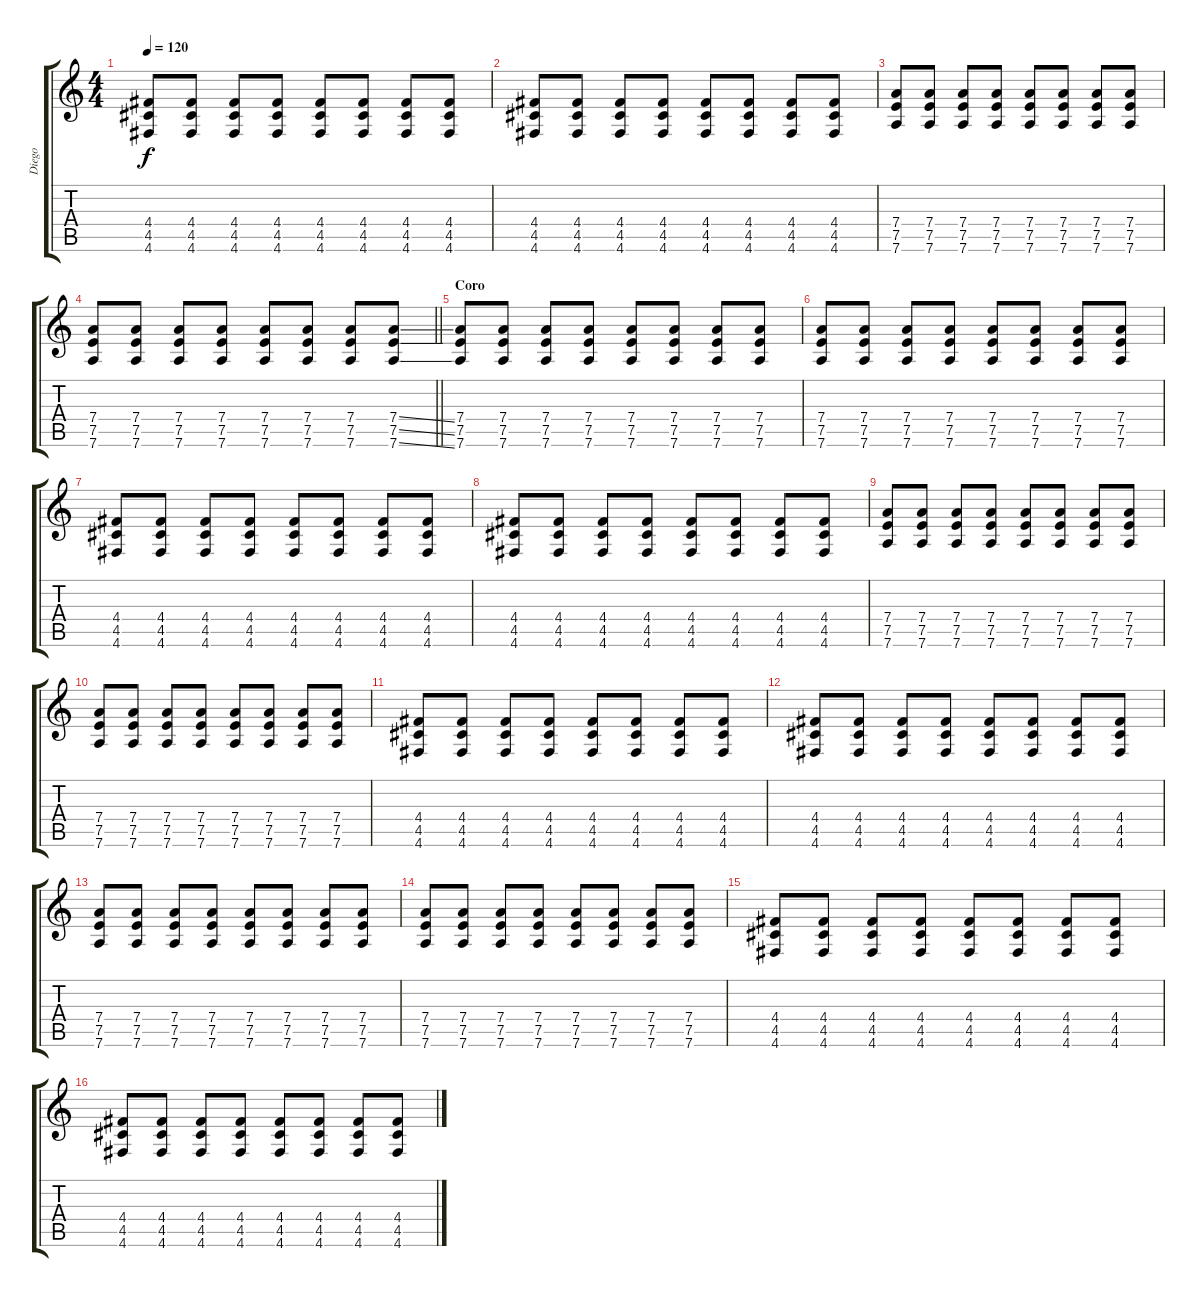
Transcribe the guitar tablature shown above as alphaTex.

\track ("Diego" "Diego") {instrument acousticguitarsteel}
\staff {score tabs}
\tuning (E4 B3 G3 D3 A2 D2) {hide}
\ts (4 4)
\tempo 120
\clef g2
\ks c
(4.4 4.5 4.6).8{dy f} (4.4 4.5 4.6).8 (4.4 4.5 4.6).8 (4.4 4.5 4.6).8 (4.4 4.5 4.6).8 (4.4 4.5 4.6).8 (4.4 4.5 4.6).8 (4.4 4.5 4.6).8 |
(4.4 4.5 4.6).8 (4.4 4.5 4.6).8 (4.4 4.5 4.6).8 (4.4 4.5 4.6).8 (4.4 4.5 4.6).8 (4.4 4.5 4.6).8 (4.4 4.5 4.6).8 (4.4 4.5 4.6).8 |
(7.4 7.5 7.6).8 (7.4 7.5 7.6).8 (7.4 7.5 7.6).8 (7.4 7.5 7.6).8 (7.4 7.5 7.6).8 (7.4 7.5 7.6).8 (7.4 7.5 7.6).8 (7.4 7.5 7.6).8 |
\barLineRight lightlight
(7.4 7.5 7.6).8 (7.4 7.5 7.6).8 (7.4 7.5 7.6).8 (7.4 7.5 7.6).8 (7.4 7.5 7.6).8 (7.4 7.5 7.6).8 (7.4 7.5 7.6).8 (7.4{ss} 7.5{ss} 7.6{ss}).8 |
\section ("" "Coro")
(7.4 7.5 7.6).8{instrument distortionguitar} (7.4 7.5 7.6).8 (7.4 7.5 7.6).8 (7.4 7.5 7.6).8 (7.4 7.5 7.6).8 (7.4 7.5 7.6).8 (7.4 7.5 7.6).8 (7.4 7.5 7.6).8 |
(7.4 7.5 7.6).8 (7.4 7.5 7.6).8 (7.4 7.5 7.6).8 (7.4 7.5 7.6).8 (7.4 7.5 7.6).8 (7.4 7.5 7.6).8 (7.4 7.5 7.6).8 (7.4 7.5 7.6).8 |
(4.4 4.5 4.6).8 (4.4 4.5 4.6).8 (4.4 4.5 4.6).8 (4.4 4.5 4.6).8 (4.4 4.5 4.6).8 (4.4 4.5 4.6).8 (4.4 4.5 4.6).8 (4.4 4.5 4.6).8 |
(4.4 4.5 4.6).8 (4.4 4.5 4.6).8 (4.4 4.5 4.6).8 (4.4 4.5 4.6).8 (4.4 4.5 4.6).8 (4.4 4.5 4.6).8 (4.4 4.5 4.6).8 (4.4 4.5 4.6).8 |
(7.4 7.5 7.6).8{instrument distortionguitar} (7.4 7.5 7.6).8 (7.4 7.5 7.6).8 (7.4 7.5 7.6).8 (7.4 7.5 7.6).8 (7.4 7.5 7.6).8 (7.4 7.5 7.6).8 (7.4 7.5 7.6).8 |
(7.4 7.5 7.6).8 (7.4 7.5 7.6).8 (7.4 7.5 7.6).8 (7.4 7.5 7.6).8 (7.4 7.5 7.6).8 (7.4 7.5 7.6).8 (7.4 7.5 7.6).8 (7.4 7.5 7.6).8 |
(4.4 4.5 4.6).8 (4.4 4.5 4.6).8 (4.4 4.5 4.6).8 (4.4 4.5 4.6).8 (4.4 4.5 4.6).8 (4.4 4.5 4.6).8 (4.4 4.5 4.6).8 (4.4 4.5 4.6).8 |
(4.4 4.5 4.6).8 (4.4 4.5 4.6).8 (4.4 4.5 4.6).8 (4.4 4.5 4.6).8 (4.4 4.5 4.6).8 (4.4 4.5 4.6).8 (4.4 4.5 4.6).8 (4.4 4.5 4.6).8 |
(7.4 7.5 7.6).8{instrument distortionguitar} (7.4 7.5 7.6).8 (7.4 7.5 7.6).8 (7.4 7.5 7.6).8 (7.4 7.5 7.6).8 (7.4 7.5 7.6).8 (7.4 7.5 7.6).8 (7.4 7.5 7.6).8 |
(7.4 7.5 7.6).8 (7.4 7.5 7.6).8 (7.4 7.5 7.6).8 (7.4 7.5 7.6).8 (7.4 7.5 7.6).8 (7.4 7.5 7.6).8 (7.4 7.5 7.6).8 (7.4 7.5 7.6).8 |
(4.4 4.5 4.6).8 (4.4 4.5 4.6).8 (4.4 4.5 4.6).8 (4.4 4.5 4.6).8 (4.4 4.5 4.6).8 (4.4 4.5 4.6).8 (4.4 4.5 4.6).8 (4.4 4.5 4.6).8 |
(4.4 4.5 4.6).8 (4.4 4.5 4.6).8 (4.4 4.5 4.6).8 (4.4 4.5 4.6).8 (4.4 4.5 4.6).8 (4.4 4.5 4.6).8 (4.4 4.5 4.6).8 (4.4 4.5 4.6).8
